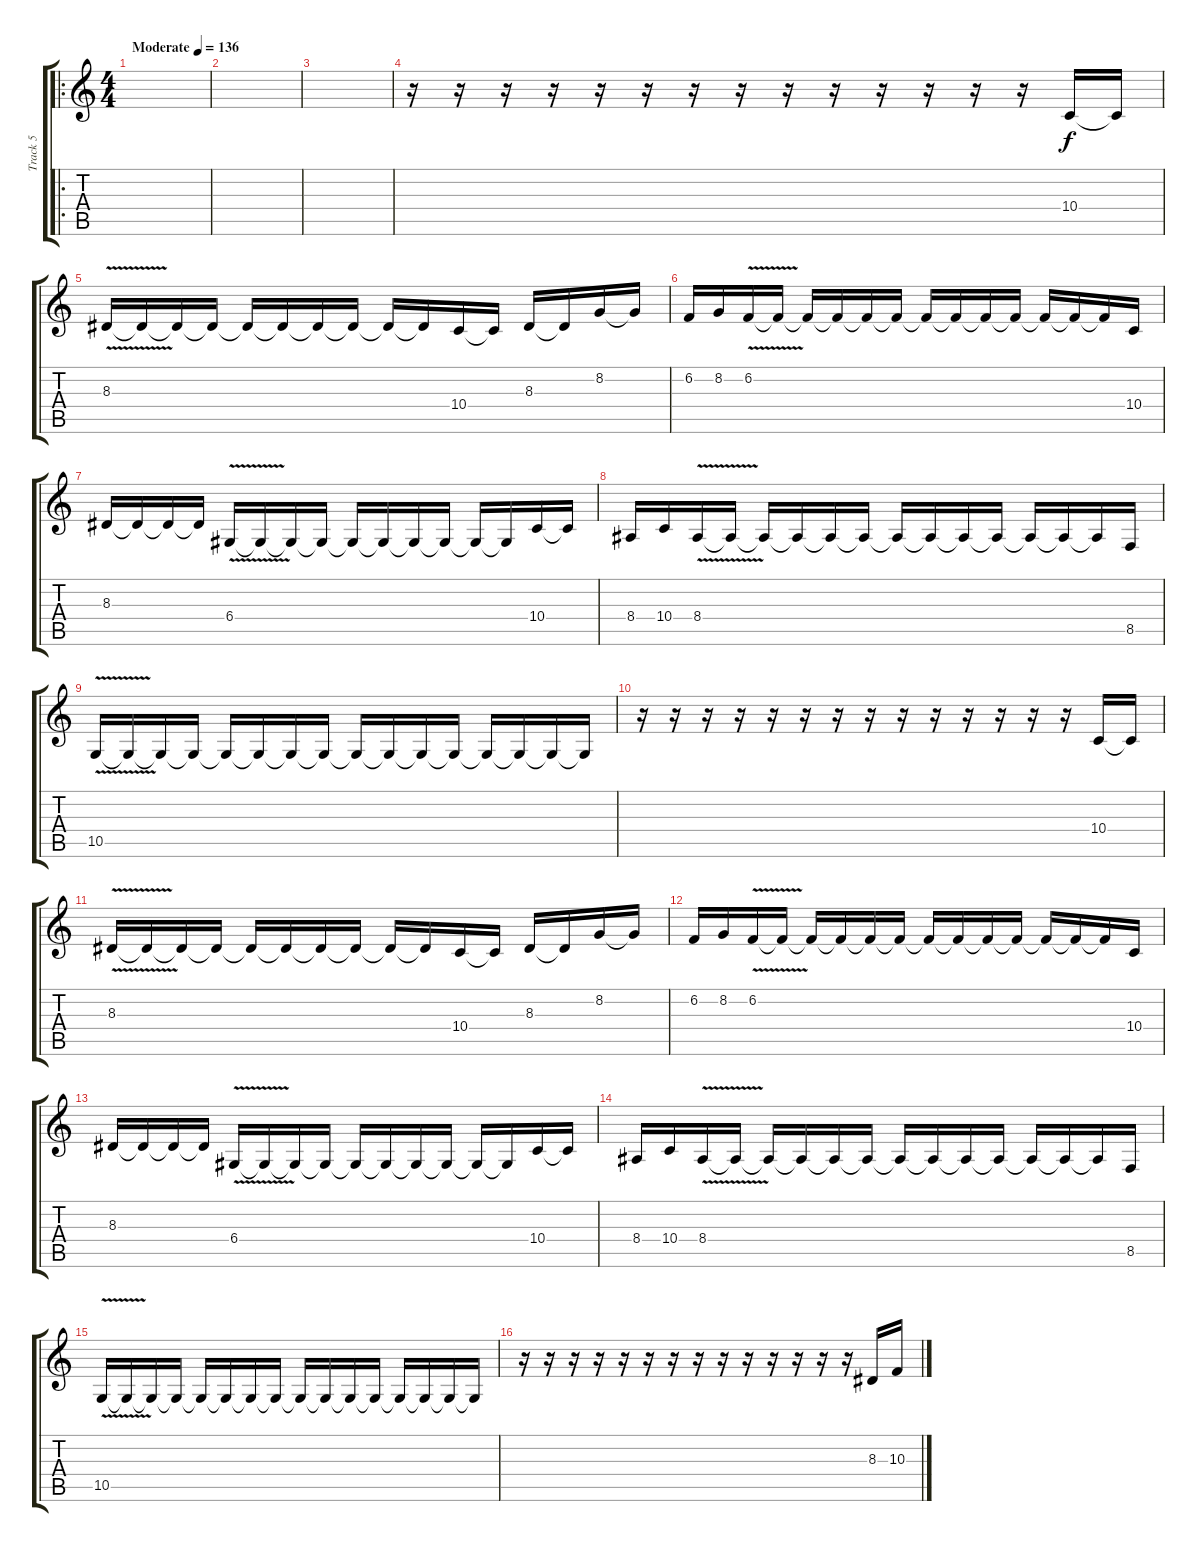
\track ("Track 5" "Track 5") {instrument lead5charang}
\staff {score tabs}
\tuning (E4 B3 G3 D3 A2 E2) {hide}
\ro
\ts (4 4)
\tempo (136 "Moderate")
\clef g2
\ks c
|
|
|
r.16 r.16 r.16 r.16 r.16 r.16 r.16 r.16 r.16 r.16 r.16 r.16 r.16 r.16 10.4.16 10.4{t}.16 |
8.3{v}.16 8.3{t}.16 8.3{t}.16 8.3{t}.16 8.3{t}.16 8.3{t}.16 8.3{t}.16 8.3{t}.16 8.3{t}.16 8.3{t}.16 10.4.16 10.4{t}.16 8.3.16 8.3{t}.16 8.2.16 8.2{t}.16 |
6.2.16 8.2.16 6.2{v}.16 6.2{t}.16 6.2{t}.16 6.2{t}.16 6.2{t}.16 6.2{t}.16 6.2{t}.16 6.2{t}.16 6.2{t}.16 6.2{t}.16 6.2{t}.16 6.2{t}.16 6.2{t}.16 10.4.16 |
8.3.16 8.3{t}.16 8.3{t}.16 8.3{t}.16 6.4{v}.16 6.4{t}.16 6.4{t}.16 6.4{t}.16 6.4{t}.16 6.4{t}.16 6.4{t}.16 6.4{t}.16 6.4{t}.16 6.4{t}.16 10.4.16 10.4{t}.16 |
8.4.16 10.4.16 8.4{v}.16 8.4{t}.16 8.4{t}.16 8.4{t}.16 8.4{t}.16 8.4{t}.16 8.4{t}.16 8.4{t}.16 8.4{t}.16 8.4{t}.16 8.4{t}.16 8.4{t}.16 8.4{t}.16 8.5.16 |
10.5{v}.16 10.5{t}.16 10.5{t}.16 10.5{t}.16 10.5{t}.16 10.5{t}.16 10.5{t}.16 10.5{t}.16 10.5{t}.16 10.5{t}.16 10.5{t}.16 10.5{t}.16 10.5{t}.16 10.5{t}.16 10.5{t}.16 10.5{t}.16 |
r.16 r.16 r.16 r.16 r.16 r.16 r.16 r.16 r.16 r.16 r.16 r.16 r.16 r.16 10.4.16 10.4{t}.16 |
8.3{v}.16 8.3{t}.16 8.3{t}.16 8.3{t}.16 8.3{t}.16 8.3{t}.16 8.3{t}.16 8.3{t}.16 8.3{t}.16 8.3{t}.16 10.4.16 10.4{t}.16 8.3.16 8.3{t}.16 8.2.16 8.2{t}.16 |
6.2.16 8.2.16 6.2{v}.16 6.2{t}.16 6.2{t}.16 6.2{t}.16 6.2{t}.16 6.2{t}.16 6.2{t}.16 6.2{t}.16 6.2{t}.16 6.2{t}.16 6.2{t}.16 6.2{t}.16 6.2{t}.16 10.4.16 |
8.3.16 8.3{t}.16 8.3{t}.16 8.3{t}.16 6.4{v}.16 6.4{t}.16 6.4{t}.16 6.4{t}.16 6.4{t}.16 6.4{t}.16 6.4{t}.16 6.4{t}.16 6.4{t}.16 6.4{t}.16 10.4.16 10.4{t}.16 |
8.4.16 10.4.16 8.4{v}.16 8.4{t}.16 8.4{t}.16 8.4{t}.16 8.4{t}.16 8.4{t}.16 8.4{t}.16 8.4{t}.16 8.4{t}.16 8.4{t}.16 8.4{t}.16 8.4{t}.16 8.4{t}.16 8.5.16 |
10.5{v}.16 10.5{t}.16 10.5{t}.16 10.5{t}.16 10.5{t}.16 10.5{t}.16 10.5{t}.16 10.5{t}.16 10.5{t}.16 10.5{t}.16 10.5{t}.16 10.5{t}.16 10.5{t}.16 10.5{t}.16 10.5{t}.16 10.5{t}.16 |
r.16 r.16 r.16 r.16 r.16 r.16 r.16 r.16 r.16 r.16 r.16 r.16 r.16 r.16 8.3.16 10.3.16
